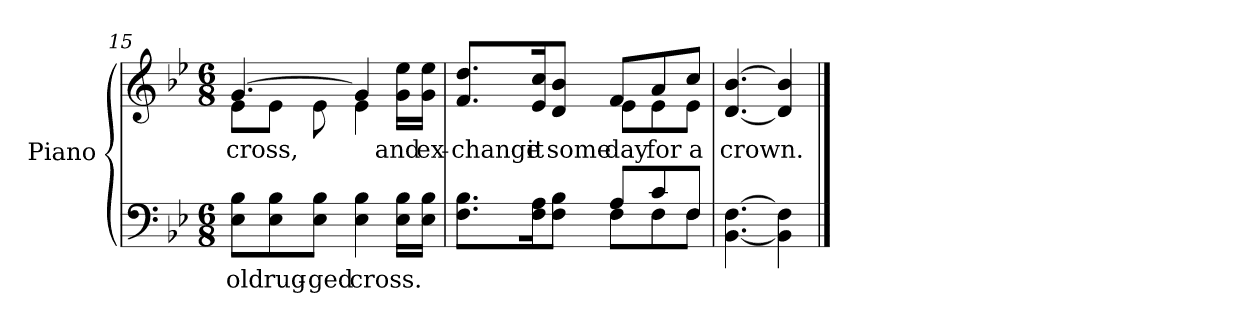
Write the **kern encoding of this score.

**kern	**text	**kern	**text
*part2	*part2	*part1	*part1
*staff2	*staff2	*staff1	*staff1
*I"Piano	*	*I"Piano	*
*I'Pno.	*	*I'Pno.	*
*clefF4	*	*clefG2	*
*k[b-e-]	*	*k[b-e-]	*
*B-:	*	*B-:	*
*M6/8	*	*M6/8	*
=15	=15	=15	=15
!	!LO:LY:a:color=#000000	!	!
!	!	!	!LO:LY:b:color=#000000
*	*	*^	*
8E-i\ 8B-i\L	old	[4.gi/	8e-i\L	cross,
!	!LO:LY:a:color=#000000	!	!	!
8E-i\ 8B-i\	rug-	.	8e-i\J	.
!	!LO:LY:a:color=#000000	!	!	!
8E-i\ 8B-i\J	-ged	.	8e-i\	.
!	!LO:LY:a:color=#000000	!	!	!
4E-i\ 4B-i	cross.	4gi/]	4e-i\	.
!	!	!	!	!LO:LY:b:color=#000000
16E-i\ 16B-i\LL	.	16gi\ 16ee-i\LL	8ryy	and
!	!	!	!	!LO:LY:b:color=#000000
16E-i\ 16B-i\JJ	.	16gi\ 16ee-i\JJ	.	ex-
=16	=16	=16	=16	=16
*^	*	*	*	*
!	!	!	!	!	!LO:LY:b:color=#000000
8.Fi\ 8.B-i\L	4.ryy	.	8.fi/ 8.ddi/L	4.ryy	-change
!	!	!	!	!	!LO:LY:b:color=#000000
16Fi\ 16Ai\K	.	.	16e-i/ 16cci/K	.	it
!	!	!	!	!	!LO:LY:b:color=#000000
8Fi\ 8B-i\J	.	.	8di/ 8b-i/J	.	some
!	!	!	!	!	!LO:LY:b:color=#000000
8Ai/L	8Fi\L	.	8fi/L	8e-i\L	day
!	!	!	!	!	!LO:LY:b:color=#000000
8ci/	8Fi\	.	8ai/	8e-i\	for
!	!	!	!	!	!LO:LY:b:color=#000000
8Fi/J	8Fi\J	.	8cci/J	8e-i\J	a
*v	*v	*	*	*	*
*	*	*v	*v	*
=17	=17	=17	=17
*^	*	*^	*
!	!	!	!	!	!LO:LY:b:color=#000000
*v	*v	*	*	*	*
*	*	*v	*v	*
[4.BB-i\ [4.Fi	.	[4.di/ [4.b-i	crown.
4BB-i\] 4Fi]	.	4di/] 4b-i]	.
==	==	==	==
*-	*-	*-	*-
